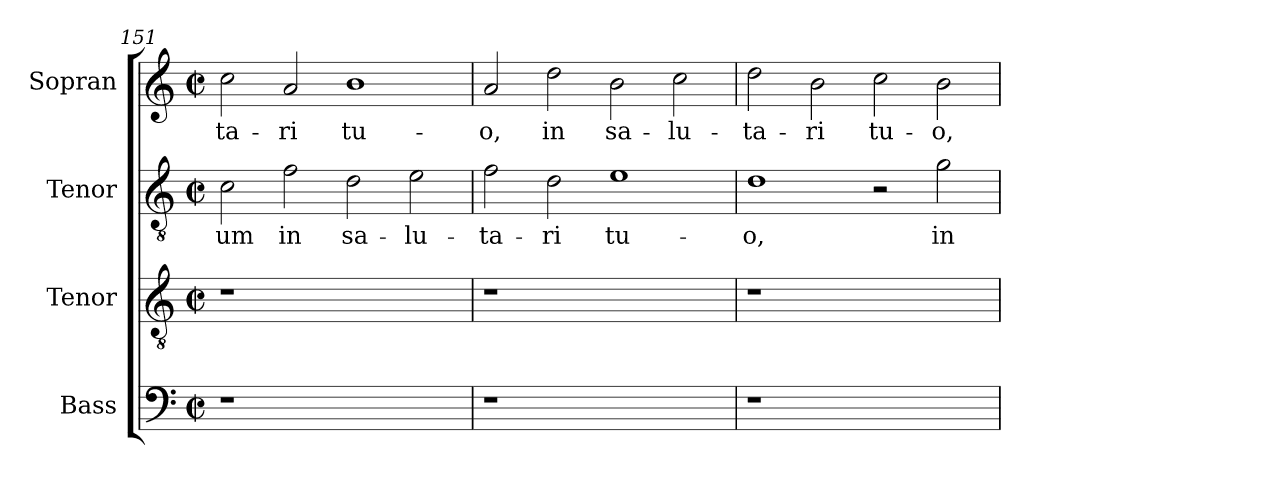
**kern	**kern	**kern	**text	**kern	**text
*part4	*part3	*part2	*part2	*part1	*part1
*staff4	*staff3	*staff2	*staff2	*staff1	*staff1
*I"Bass	*I"Tenor	*I"Tenor	*	*I"Sopran	*
*	*I'Tenor	*	*	*	*
*clefF4	*clefGv2	*clefGv2	*	*clefG2	*
*	*ITrd7c12	*ITrd7c12	*	*	*
*k[]	*k[]	*k[]	*	*k[]	*
*M2/2	*M2/2	*M2/2	*	*M2/2	*
*met(c|)	*met(c|)	*met(c|)	*	*met(c|)	*
=151	=151	=151	=151	=151	=151
!LO:N:vis=1	!LO:N:vis=1	!	!	!	!
!	!	!	!LO:LY:b:color=#000000	!	!
!	!	!	!	!	!LO:LY:b:color=#000000
1r	1r	2Ci\	-um	2cci\	-ta-
!	!	!	!LO:LY:b:color=#000000	!	!
!	!	!	!	!	!LO:LY:b:color=#000000
.	.	2Fi\	in	2ai/	-ri
!	!	!	!LO:LY:b:color=#000000	!	!
!	!	!	!	!	!LO:LY:b:color=#000000
1ryy	1ryy	2Di\	sa-	1bi	tu-
!	!	!	!LO:LY:b:color=#000000	!	!
.	.	2Ei\	-lu-	.	.
=152	=152	=152	=152	=152	=152
!LO:N:vis=1	!LO:N:vis=1	!	!	!	!
!	!	!	!LO:LY:b:color=#000000	!	!
!	!	!	!	!	!LO:LY:b:color=#000000
1r	1r	2Fi\	-ta-	2ai/	-o,
!	!	!	!LO:LY:b:color=#000000	!	!
!	!	!	!	!	!LO:LY:b:color=#000000
.	.	2Di\	-ri	2ddi\	in
!	!	!	!LO:LY:b:color=#000000	!	!
!	!	!	!	!	!LO:LY:b:color=#000000
1ryy	1ryy	1Ei	tu-	2bi\	sa-
!	!	!	!	!	!LO:LY:b:color=#000000
.	.	.	.	2cci\	-lu-
!!LO:PB:g=z
=153	=153	=153	=153	=153	=153
!LO:N:vis=1	!LO:N:vis=1	!	!	!	!
!	!	!	!LO:LY:b:color=#000000	!	!
!	!	!	!	!	!LO:LY:b:color=#000000
1r	1r	1Di	-o,	2ddi\	-ta-
!	!	!	!	!	!LO:LY:b:color=#000000
.	.	.	.	2bi\	-ri
!	!	!	!	!	!LO:LY:b:color=#000000
1ryy	1ryy	2r	.	2cci\	tu-
!	!	!	!LO:LY:b:color=#000000	!	!
!	!	!	!	!	!LO:LY:b:color=#000000
.	.	2Gi\	in	2bi\	-o,
=	=	=	=	=	=
*-	*-	*-	*-	*-	*-
